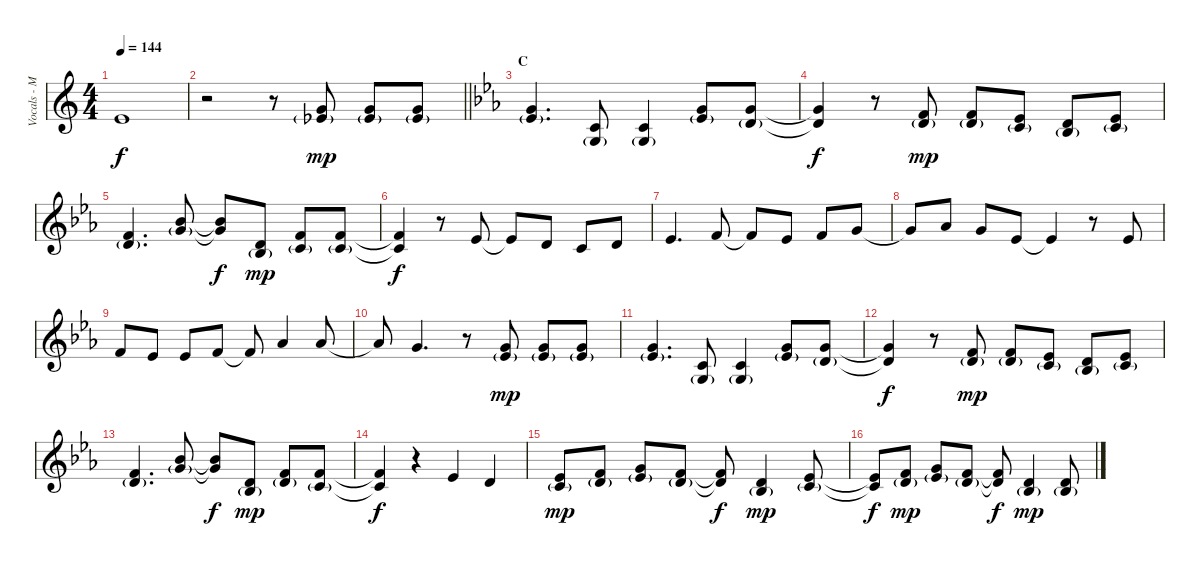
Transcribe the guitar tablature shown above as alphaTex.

\track ("Vocals - Mao" "Vocals - M") {instrument lead6voice}
\staff {score}
\tuning (E4 B3 G3 D3 A2 E2) {hide}
\ts (4 4)
\tempo 144
\clef g2
\ks c
0.1{t}.1{dy f} |
\barLineRight lightlight
r.2 r.8 (3.1 4.2{g acc b}).8{dy mp} (3.1 4.2{g acc b}).8 (3.1 4.2{g acc b}).8 |
\section ("" "C")
\ks eb
(3.1 4.2{g}).4{d} (1.2 0.3{g}).8 (1.2 0.3{g}).4 (3.1 4.2{g}).8 (3.1 3.2{g}).8 |
(3.1{t} 3.2{t}).4{dy f} r.8 (1.1 3.2{g}).8{dy mp} (1.1 3.2{g}).8 (4.2 5.3{g}).8 (3.2 3.3{g}).8 (4.2 5.3{g}).8 |
(1.1 3.2{g}).4{d} (6.1 8.2{g}).8 (6.1{t} 8.2{t}).8{dy f} (3.2 3.3{g}).8{dy mp} (1.1 1.2{g}).8 (1.1 1.2{g}).8 |
(1.1{t} 1.2{t}).4{dy f} r.8 4.2.8 4.2{t}.8 3.2.8 1.2.8 3.2.8 |
4.2.4{d} 1.1.8 1.1{t}.8 4.2.8 1.1.8 3.1.8 |
3.1{t}.8 4.1.8 3.1.8 4.2.8 4.2{t}.4 r.8 4.2.8 |
1.1.8 4.2.8 4.2.8 1.1.8 1.1{t}.8 4.1.4 4.1.8 |
4.1{t}.8 3.1.4{d} r.8 (3.1 4.2{g}).8{dy mp} (3.1 4.2{g}).8 (3.1 4.2{g}).8 |
(3.1 4.2{g}).4{d} (1.2 0.3{g}).8 (1.2 0.3{g}).4 (3.1 4.2{g}).8 (3.1 3.2{g}).8 |
(3.1{t} 3.2{t}).4{dy f} r.8 (1.1 3.2{g}).8{dy mp} (1.1 3.2{g}).8 (4.2 5.3{g}).8 (3.2 3.3{g}).8 (4.2 5.3{g}).8 |
(1.1 3.2{g}).4{d} (6.1 8.2{g}).8 (6.1{t} 8.2{t}).8{dy f} (3.2 3.3{g}).8{dy mp} (1.1 3.2{g}).8 (1.1 1.2{g}).8 |
(1.1{t} 1.2{t}).4{dy f} r.4 4.2.4 3.2.4 |
(4.2 5.3{g}).8{dy mp} (1.1 3.2{g}).8 (3.1 4.2{g}).8 (1.1 3.2{g}).8 (1.1{t} 3.2{t}).8{dy f} (3.2 3.3{g}).4{dy mp} (4.2 5.3{g}).8 |
(4.2{t} 5.3{t}).8{dy f} (1.1 3.2{g}).8{dy mp} (3.1 4.2{g}).8 (1.1 3.2{g}).8 (1.1{t} 3.2{t}).8{dy f} (3.2 3.3{g}).4{dy mp} (3.2 3.3{g}).8
